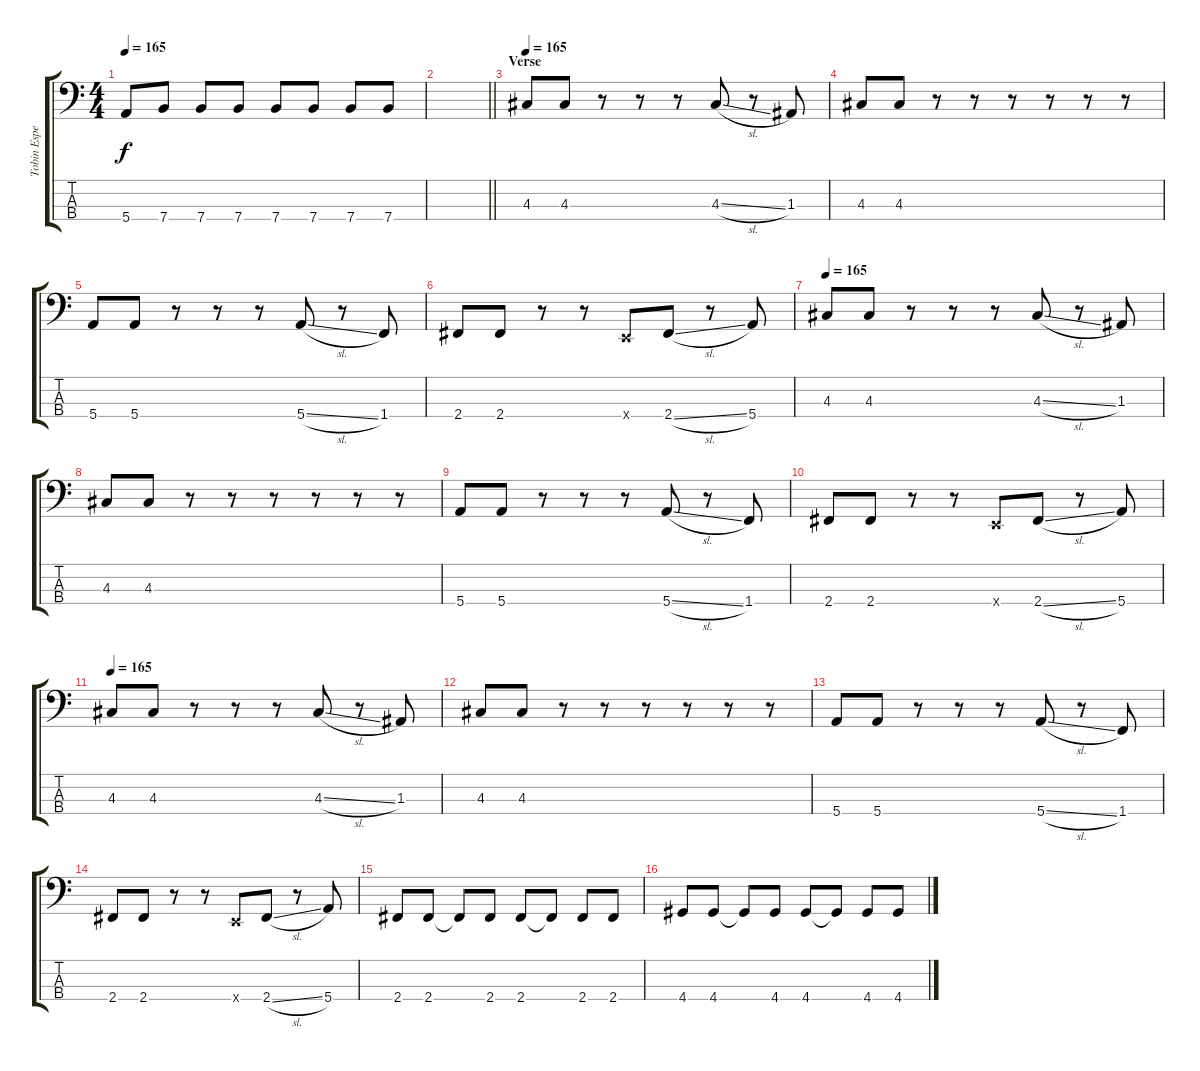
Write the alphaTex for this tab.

\track ("Tobin Esperance " "Tobin Espe") {instrument electricbassfinger}
\staff {score tabs}
\tuning (G2 D2 A1 E1) {hide}
\ts (4 4)
\tempo 165
\clef f4
\ks c
5.4.8{dy f} 7.4.8 7.4.8 7.4.8 7.4.8 7.4.8 7.4.8 7.4.8 |
\barLineRight lightlight
|
\section ("" "Verse")
\tempo 165
4.3.8 4.3.8 r.8 r.8 r.8 4.3{sl}.8 r.8 1.3.8 |
4.3.8 4.3.8 r.8 r.8 r.8 r.8 r.8 r.8 |
5.4.8 5.4.8 r.8 r.8 r.8 5.4{sl}.8 r.8 1.4.8 |
2.4.8 2.4.8 r.8 r.8 0.4{x}.8 2.4{sl}.8 r.8 5.4.8 |
\tempo 165
4.3.8 4.3.8 r.8 r.8 r.8 4.3{sl}.8 r.8 1.3.8 |
4.3.8 4.3.8 r.8 r.8 r.8 r.8 r.8 r.8 |
5.4.8 5.4.8 r.8 r.8 r.8 5.4{sl}.8 r.8 1.4.8 |
2.4.8 2.4.8 r.8 r.8 0.4{x}.8 2.4{sl}.8 r.8 5.4.8 |
\tempo 165
4.3.8 4.3.8 r.8 r.8 r.8 4.3{sl}.8 r.8 1.3.8 |
4.3.8 4.3.8 r.8 r.8 r.8 r.8 r.8 r.8 |
5.4.8 5.4.8 r.8 r.8 r.8 5.4{sl}.8 r.8 1.4.8 |
2.4.8 2.4.8 r.8 r.8 0.4{x}.8 2.4{sl}.8 r.8 5.4.8 |
2.4.8 2.4.8 2.4{t}.8 2.4.8 2.4.8 2.4{t}.8 2.4.8 2.4.8 |
4.4.8 4.4.8 4.4{t}.8 4.4.8 4.4.8 4.4{t}.8 4.4.8 4.4.8
